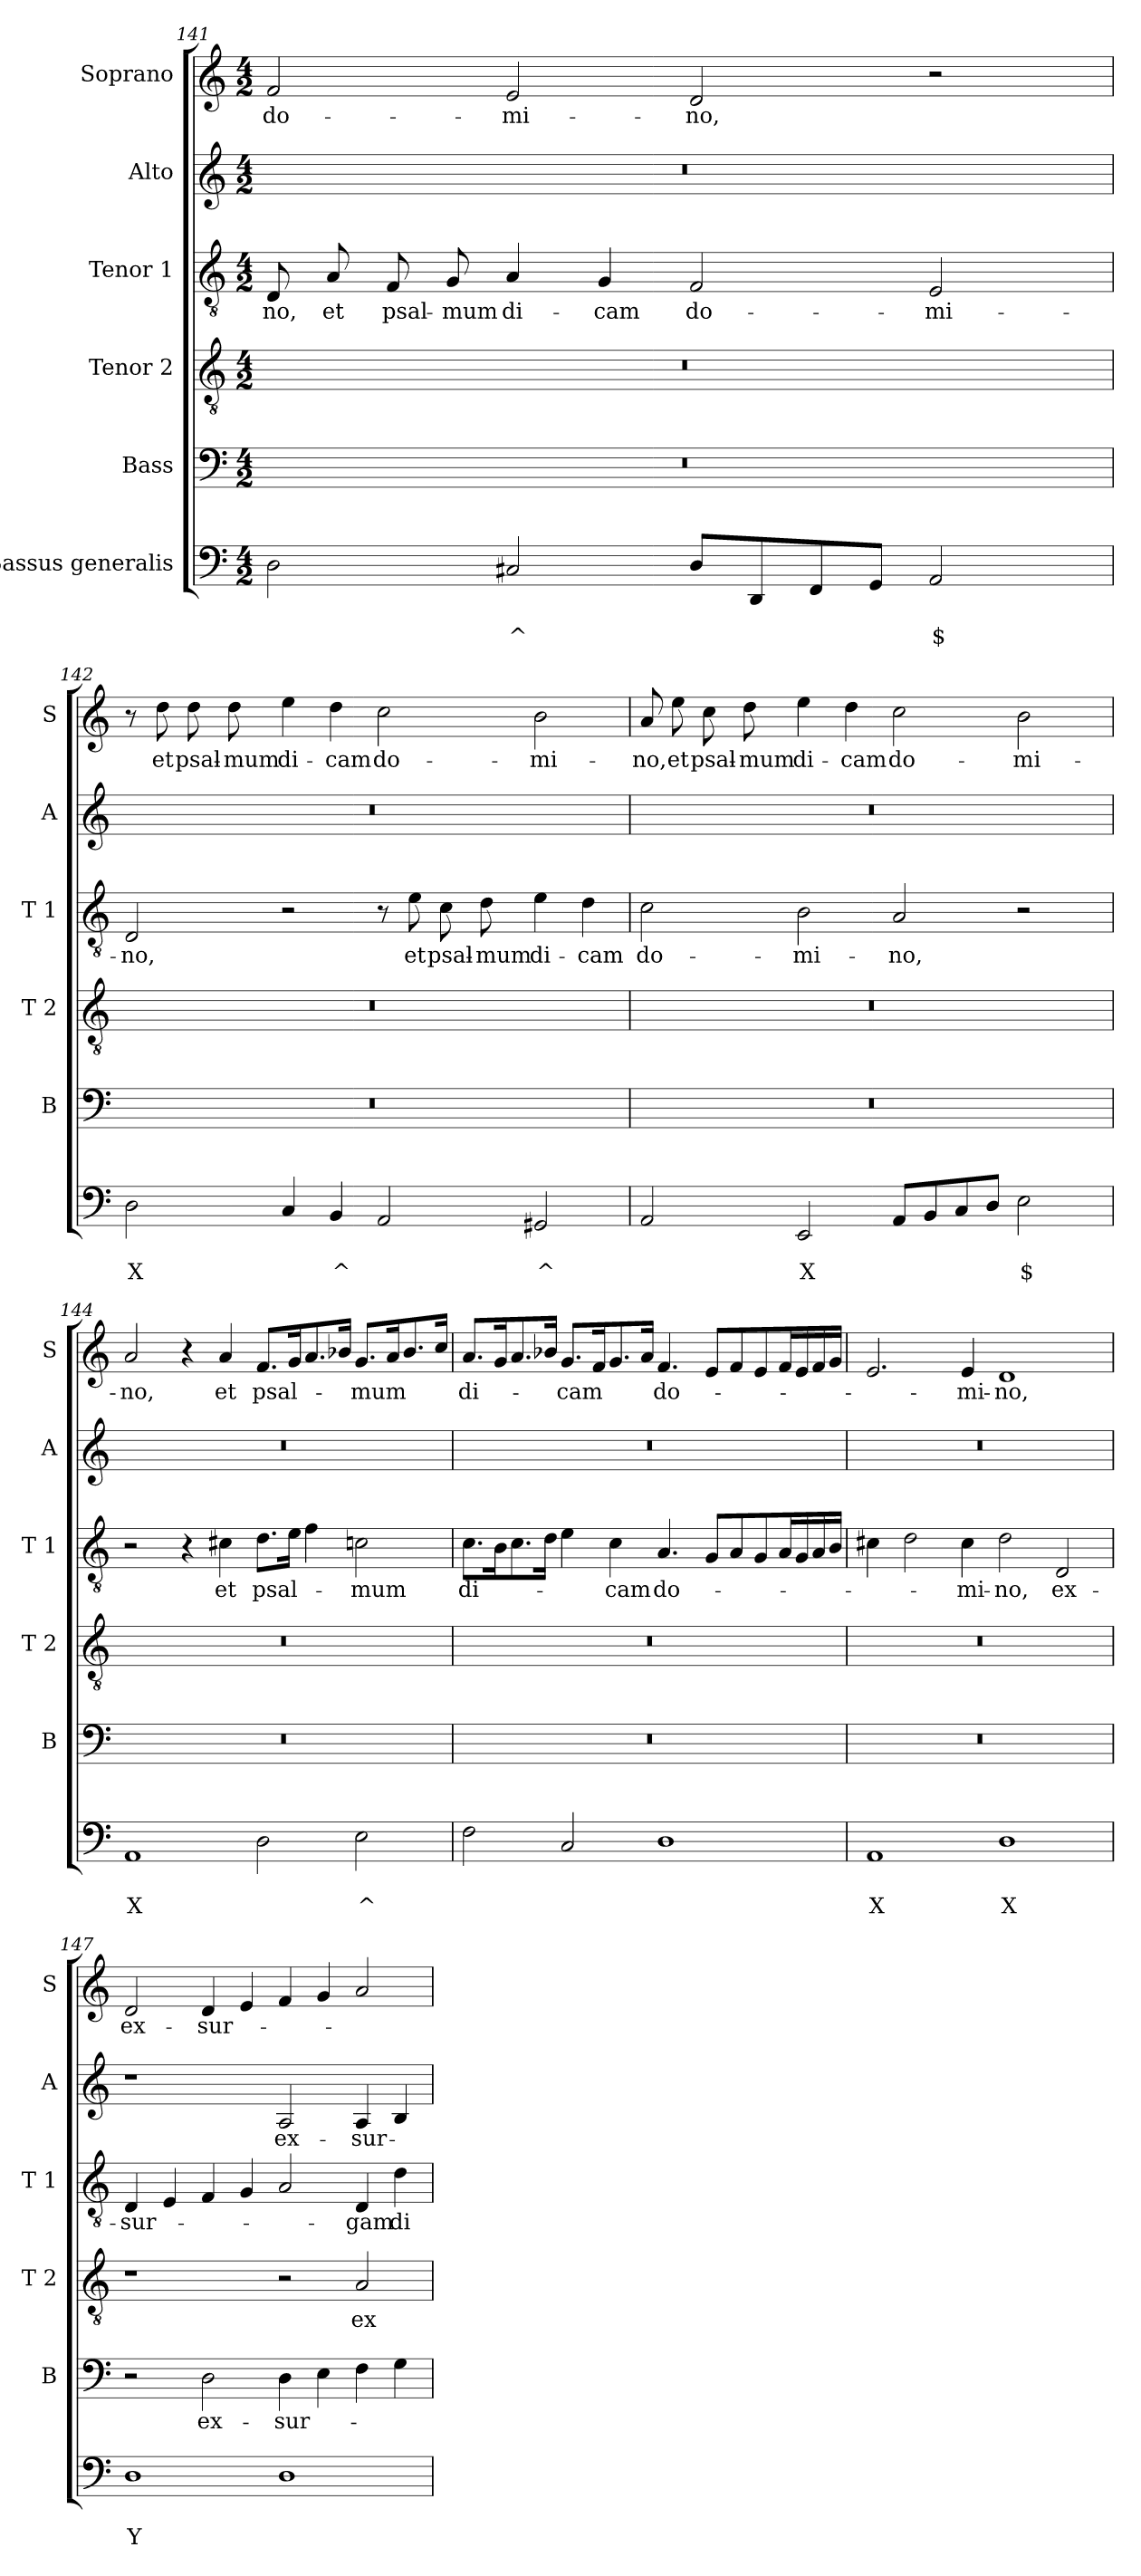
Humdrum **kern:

**kern	**text	**text	**kern	**text	**kern	**text	**kern	**text	**kern	**text	**kern	**text
*part6	*part6	*part6	*part5	*part5	*part4	*part4	*part3	*part3	*part2	*part2	*part1	*part1
*staff6	*staff6	*staff6	*staff5	*staff5	*staff4	*staff4	*staff3	*staff3	*staff2	*staff2	*staff1	*staff1
*I"Bassus generalis	*	*	*I"Bass	*	*I"Tenor 2	*	*I"Tenor 1	*	*I"Alto	*	*I"Soprano	*
*	*	*	*I'B	*	*I'T 2	*	*I'T 1	*	*I'A	*	*I'S	*
!!LO:LB:g=z
*clefF4	*	*	*clefF4	*	*clefGv2	*	*clefGv2	*	*clefG2	*	*clefG2	*
*k[]	*	*	*k[]	*	*k[]	*	*k[]	*	*k[]	*	*k[]	*
*C:	*	*	*C:	*	*C:	*	*C:	*	*C:	*	*C:	*
*M4/2	*	*	*M4/2	*	*M4/2	*	*M4/2	*	*M4/2	*	*M4/2	*
=141	=141	=141	=141	=141	=141	=141	=141	=141	=141	=141	=141	=141
*^	*	*	*	*	*	*	*	*	*	*	*	*
!	!	!	!	!	!	!	!	!	!LO:LY:b	!	!	!	!LO:LY:b
2D\	2ryy	.	.	0r	.	0r	.	8D/	-no,	0r	.	2f/	do-
!	!	!	!	!	!	!	!	!	!LO:LY:b	!	!	!	!
.	.	.	.	.	.	.	.	8A/	et	.	.	.	.
!	!	!	!	!	!	!	!	!	!LO:LY:b	!	!	!	!
.	.	.	.	.	.	.	.	8F/	psal-	.	.	.	.
!	!	!	!	!	!	!	!	!	!LO:LY:b	!	!	!	!
.	.	.	.	.	.	.	.	8G/	-mum	.	.	.	.
!	!	!	!LO:LY:b	!	!	!	!	!	!LO:LY:b	!	!	!	!LO:LY:b
2C#X/	2ryy	.	^	.	.	.	.	4A/	di-	.	.	2e/	-mi-
!	!	!	!	!	!	!	!	!	!LO:LY:b	!	!	!	!
.	.	.	.	.	.	.	.	4G/	-cam	.	.	.	.
!	!	!	!	!	!	!	!	!	!LO:LY:b	!	!	!	!LO:LY:b
8D/L	2ryy	.	.	.	.	.	.	2F/	do-	.	.	2d/	-no,
8DD/	.	.	.	.	.	.	.	.	.	.	.	.	.
8FF/	.	.	.	.	.	.	.	.	.	.	.	.	.
8GG/J	.	.	.	.	.	.	.	.	.	.	.	.	.
!	!	!	!LO:LY:b	!	!	!	!	!	!LO:LY:b	!	!	!	!
2AA/	4ryy	.	$	.	.	.	.	2E/	-mi-	.	.	2r	.
!	!	!	!LO:LY:b	!	!	!	!	!	!	!	!	!	!
.	4ryy	.	X	.	.	.	.	.	.	.	.	.	.
=142	=142	=142	=142	=142	=142	=142	=142	=142	=142	=142	=142	=142	=142
!	!	!	!LO:LY:b	!	!	!	!	!	!LO:LY:b	!	!	!	!
*v	*v	*	*	*	*	*	*	*	*	*	*	*	*
2D\	.	X	0r	.	0r	.	2D/	-no,	0r	.	8r	.
!	!	!	!	!	!	!	!	!	!	!	!	!LO:LY:b
.	.	.	.	.	.	.	.	.	.	.	8dd\	et
!	!	!	!	!	!	!	!	!	!	!	!	!LO:LY:b
.	.	.	.	.	.	.	.	.	.	.	8dd\	psal-
!	!	!	!	!	!	!	!	!	!	!	!	!LO:LY:b
.	.	.	.	.	.	.	.	.	.	.	8dd\	-mum
!	!	!	!	!	!	!	!	!	!	!	!	!LO:LY:b
4C/	.	.	.	.	.	.	2r	.	.	.	4ee\	di-
!	!	!LO:LY:b	!	!	!	!	!	!	!	!	!	!LO:LY:b
4BB/	.	^	.	.	.	.	.	.	.	.	4dd\	-cam
!	!	!	!	!	!	!	!	!	!	!	!	!LO:LY:b
2AA/	.	.	.	.	.	.	8r	.	.	.	2cc\	do-
!	!	!	!	!	!	!	!	!LO:LY:b	!	!	!	!
.	.	.	.	.	.	.	8e\	et	.	.	.	.
!	!	!	!	!	!	!	!	!LO:LY:b	!	!	!	!
.	.	.	.	.	.	.	8c\	psal-	.	.	.	.
!	!	!	!	!	!	!	!	!LO:LY:b	!	!	!	!
.	.	.	.	.	.	.	8d\	-mum	.	.	.	.
!	!	!LO:LY:b	!	!	!	!	!	!LO:LY:b	!	!	!	!LO:LY:b
2GG#X/	.	^	.	.	.	.	4e\	di-	.	.	2b\	-mi-
!	!	!	!	!	!	!	!	!LO:LY:b	!	!	!	!
.	.	.	.	.	.	.	4d\	-cam	.	.	.	.
=143	=143	=143	=143	=143	=143	=143	=143	=143	=143	=143	=143	=143
*^	*	*	*	*	*	*	*	*	*	*	*	*
!	!	!	!	!	!	!	!	!	!LO:LY:b	!	!	!	!LO:LY:b
2AA/	2ryy	.	.	0r	.	0r	.	2c\	do-	0r	.	8a/	-no,
!	!	!	!	!	!	!	!	!	!	!	!	!	!LO:LY:b
.	.	.	.	.	.	.	.	.	.	.	.	8ee\	et
!	!	!	!	!	!	!	!	!	!	!	!	!	!LO:LY:b
.	.	.	.	.	.	.	.	.	.	.	.	8cc\	psal-
!	!	!	!	!	!	!	!	!	!	!	!	!	!LO:LY:b
.	.	.	.	.	.	.	.	.	.	.	.	8dd\	-mum
!	!	!	!LO:LY:b	!	!	!	!	!	!LO:LY:b	!	!	!	!LO:LY:b
2EE/	2ryy	.	X	.	.	.	.	2B\	-mi-	.	.	4ee\	di-
!	!	!	!	!	!	!	!	!	!	!	!	!	!LO:LY:b
.	.	.	.	.	.	.	.	.	.	.	.	4dd\	-cam
!	!	!	!	!	!	!	!	!	!LO:LY:b	!	!	!	!LO:LY:b
8AA/L	2ryy	.	.	.	.	.	.	2A/	-no,	.	.	2cc\	do-
8BB/	.	.	.	.	.	.	.	.	.	.	.	.	.
8C/	.	.	.	.	.	.	.	.	.	.	.	.	.
8D/J	.	.	.	.	.	.	.	.	.	.	.	.	.
!	!	!	!LO:LY:b	!	!	!	!	!	!	!	!	!	!LO:LY:b
2E\	4ryy	.	$	.	.	.	.	2r	.	.	.	2b\	-mi-
!	!	!	!LO:LY:b	!	!	!	!	!	!	!	!	!	!
.	4ryy	.	X	.	.	.	.	.	.	.	.	.	.
!!LO:LB:g=z
=144	=144	=144	=144	=144	=144	=144	=144	=144	=144	=144	=144	=144	=144
!	!	!	!LO:LY:b	!	!	!	!	!	!	!	!	!	!LO:LY:b
*v	*v	*	*	*	*	*	*	*	*	*	*	*	*
1AA	.	X	0r	.	0r	.	2r	.	0r	.	2a/	-no,
.	.	.	.	.	.	.	4r	.	.	.	4r	.
!	!	!	!	!	!	!	!	!LO:LY:b	!	!	!	!LO:LY:b
.	.	.	.	.	.	.	4c#X\	et	.	.	4a/	et
!	!	!	!	!	!	!	!	!LO:LY:b	!	!	!	!LO:LY:b
2D\	.	.	.	.	.	.	8.d\L	psal-	.	.	8.f/L	psal-
.	.	.	.	.	.	.	16e\Jk	.	.	.	16g/k	.
.	.	.	.	.	.	.	4f\	.	.	.	8.a/	.
.	.	.	.	.	.	.	.	.	.	.	16b-X/Jk	.
!	!	!LO:LY:b	!	!	!	!	!	!LO:LY:b	!	!	!	!LO:LY:b
2E\	.	^	.	.	.	.	2cn\	-mum	.	.	8.g/L	-mum
.	.	.	.	.	.	.	.	.	.	.	16a/k	.
.	.	.	.	.	.	.	.	.	.	.	8.b-/	.
.	.	.	.	.	.	.	.	.	.	.	16cc/Jk	.
=145	=145	=145	=145	=145	=145	=145	=145	=145	=145	=145	=145	=145
!	!	!	!	!	!	!	!	!LO:LY:b	!	!	!	!LO:LY:b
2F\	.	.	0r	.	0r	.	8.c\L	di-	0r	.	8.a/L	di-
.	.	.	.	.	.	.	16B\k	.	.	.	16g/k	.
.	.	.	.	.	.	.	8.c\	.	.	.	8.a/	.
.	.	.	.	.	.	.	16d\Jk	.	.	.	16b-X/Jk	.
!	!	!	!	!	!	!	!	!	!	!	!	!LO:LY:b
2C/	.	.	.	.	.	.	4e\	.	.	.	8.g/L	-cam
.	.	.	.	.	.	.	.	.	.	.	16f/k	.
!	!	!	!	!	!	!	!	!LO:LY:b	!	!	!	!
.	.	.	.	.	.	.	4c\	-cam	.	.	8.g/	.
.	.	.	.	.	.	.	.	.	.	.	16a/Jk	.
!	!	!	!	!	!	!	!	!LO:LY:b	!	!	!	!LO:LY:b
1D	.	.	.	.	.	.	4.A/	do-	.	.	4.f/	do-
.	.	.	.	.	.	.	8G/L	.	.	.	8e/L	.
.	.	.	.	.	.	.	8A/	.	.	.	8f/	.
.	.	.	.	.	.	.	8G/	.	.	.	8e/	.
.	.	.	.	.	.	.	16A/L	.	.	.	16f/L	.
.	.	.	.	.	.	.	16G/	.	.	.	16e/	.
.	.	.	.	.	.	.	16A/	.	.	.	16f/	.
.	.	.	.	.	.	.	16B/JJ	.	.	.	16g/JJ	.
=146	=146	=146	=146	=146	=146	=146	=146	=146	=146	=146	=146	=146
!	!	!LO:LY:b	!	!	!	!	!	!	!	!	!	!
1AA	.	X	0r	.	0r	.	4c#X\	.	0r	.	2.e/	.
.	.	.	.	.	.	.	2d\	.	.	.	.	.
!	!	!	!	!	!	!	!	!LO:LY:b	!	!	!	!LO:LY:b
.	.	.	.	.	.	.	4c#\	-mi-	.	.	4e/	-mi-
!	!	!LO:LY:b	!	!	!	!	!	!LO:LY:b	!	!	!	!LO:LY:b
1D	.	X	.	.	.	.	2d\	-no,	.	.	1d	-no,
!	!	!	!	!	!	!	!	!LO:LY:b	!	!	!	!
.	.	.	.	.	.	.	2D/	ex-	.	.	.	.
=147	=147	=147	=147	=147	=147	=147	=147	=147	=147	=147	=147	=147
!	!	!LO:LY:b	!	!	!	!	!	!LO:LY:b	!	!	!	!LO:LY:b
1D	.	Y	2r	.	1r	.	4D/	-sur-	1r	.	2d/	ex-
.	.	.	.	.	.	.	4E/	.	.	.	.	.
!	!	!	!	!LO:LY:b	!	!	!	!	!	!	!	!LO:LY:b
.	.	.	2D\	ex-	.	.	4F/	.	.	.	4d/	-sur-
.	.	.	.	.	.	.	4G/	.	.	.	4e/	.
!	!	!	!	!LO:LY:b	!	!	!	!	!	!LO:LY:b	!	!
1D	.	.	4D\	-sur-	2r	.	2A/	.	2A/	ex-	4f/	.
.	.	.	4E\	.	.	.	.	.	.	.	4g/	.
!	!	!	!	!	!	!LO:LY:b	!	!LO:LY:b	!	!LO:LY:b	!	!
.	.	.	4F\	.	2A/	ex-	4D/	-gam	4A/	-sur-	2a/	.
!	!	!	!	!	!	!	!	!LO:LY:b	!	!	!	!
.	.	.	4G\	.	.	.	4d\	di-	4B/	.	.	.
=	=	=	=	=	=	=	=	=	=	=	=	=
*-	*-	*-	*-	*-	*-	*-	*-	*-	*-	*-	*-	*-
